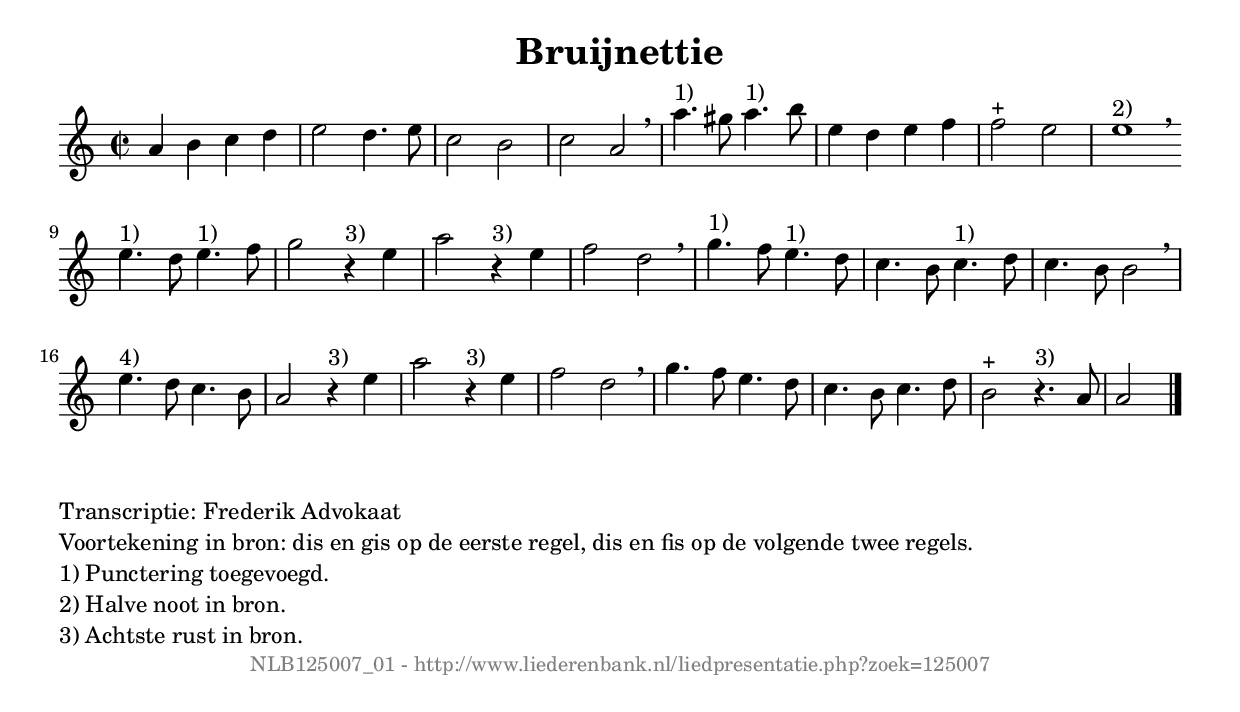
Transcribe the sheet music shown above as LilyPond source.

%
% produced by wce2krn 1.64 (7 June 2014)
%
\version"2.16"
#(append! paper-alist '(("long" . (cons (* 210 mm) (* 2000 mm)))))
#(set-default-paper-size "long")
sb = {\breathe}
mBreak = {\breathe }
bBreak = {\breathe }
x = {\once\override NoteHead #'style = #'cross }
gl=\glissando
itime={\override Staff.TimeSignature #'stencil = ##f }
ficta = {\once\set suggestAccidentals = ##t}
fine = {\once\override Score.RehearsalMark #'self-alignment-X = #1 \mark \markup {\italic{Fine}}}
dc = {\once\override Score.RehearsalMark #'self-alignment-X = #1 \mark \markup {\italic{D.C.}}}
dcf = {\once\override Score.RehearsalMark #'self-alignment-X = #1 \mark \markup {\italic{D.C. al Fine}}}
dcc = {\once\override Score.RehearsalMark #'self-alignment-X = #1 \mark \markup {\italic{D.C. al Coda}}}
ds = {\once\override Score.RehearsalMark #'self-alignment-X = #1 \mark \markup {\italic{D.S.}}}
dsf = {\once\override Score.RehearsalMark #'self-alignment-X = #1 \mark \markup {\italic{D.S. al Fine}}}
dsc = {\once\override Score.RehearsalMark #'self-alignment-X = #1 \mark \markup {\italic{D.S. al Coda}}}
pv = {\set Score.repeatCommands = #'((volta "1"))}
sv = {\set Score.repeatCommands = #'((volta "2"))}
tv = {\set Score.repeatCommands = #'((volta "3"))}
qv = {\set Score.repeatCommands = #'((volta "4"))}
xv = {\set Score.repeatCommands = #'((volta #f))}
\header{ tagline = ""
title = "Bruijnettie"
}
\score {{
\key a \minor
\relative g'
{
\set melismaBusyProperties = #'()
\time 2/2
\tempo 4=120
\override Score.MetronomeMark #'transparent = ##t
\override Score.RehearsalMark #'break-visibility = #(vector #t #t #f)
a4 b c d e2 d4. e8 c2 b c a \mBreak \bar "|"
a'4.^"1)" gis8 a4.^"1)" b8 e,4 d e f f2^"+" e e1^"2)" \bar ":|" \bBreak
e4.^"1)" d8 e4.^"1)" f8 g2 r4^"3)" e4 a2 r4^"3)" e4 f2 d \mBreak \bar "|"
g4.^"1)" f8 e4.^"1)" d8 c4. b8 c4.^"1)" d8 c4. b8 b2 \mBreak \bar "|"
e4.^"4)" d8 c4. b8 a2 r4^"3)" e'4 a2 r4^"3)" e4 f2 d \mBreak \bar "|"
g4. f8 e4. d8 c4. b8 c4. d8 b2^"+" r4.^"3)" a8 a2 \bar "|."
 }}
 \midi { }
 \layout {
            indent = 0.0\cm
}
}
\markup { \wordwrap-string #" 
Transcriptie: Frederik Advokaat

Voortekening in bron: dis en gis op de eerste regel, dis en fis op de volgende twee regels.

1) Punctering toegevoegd.

2) Halve noot in bron.

3) Achtste rust in bron.
"}
\markup { \vspace #0 } \markup { \with-color #grey \fill-line { \center-column { \smaller "NLB125007_01 - http://www.liederenbank.nl/liedpresentatie.php?zoek=125007" } } }
